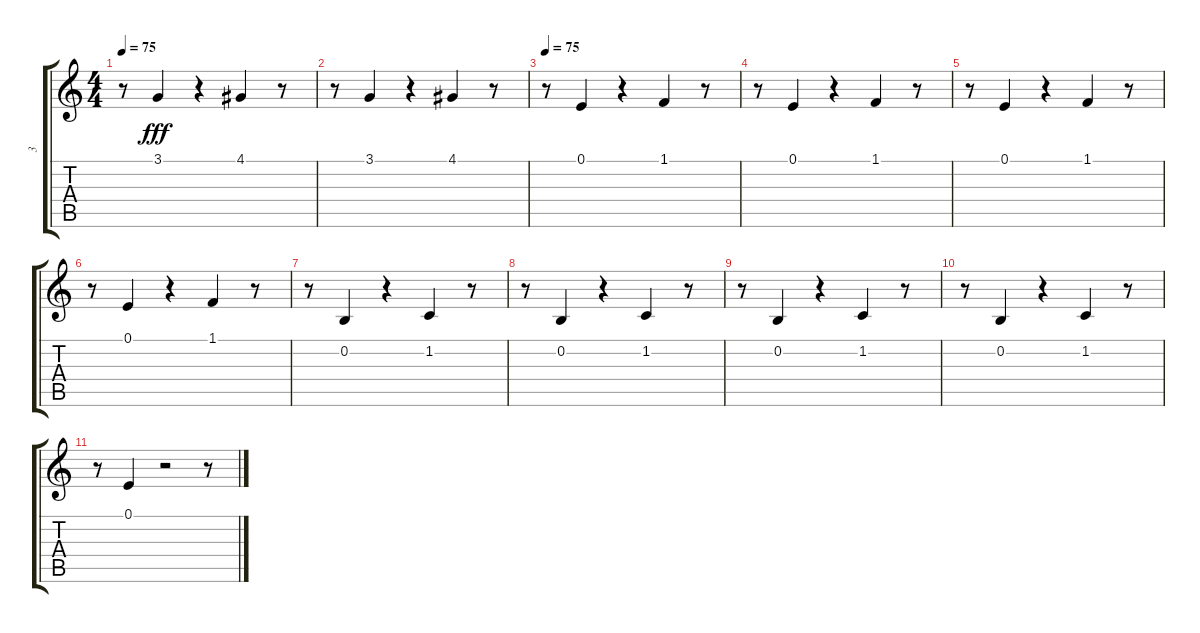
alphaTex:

\track ("3" "3") {instrument orchestralharp}
\staff {score tabs}
\tuning (E4 B3 G3 D3 A2 E2) {hide}
\ts (4 4)
\tempo 75
\clef g2
\ks c
r.8{dy fff} 3.1.4 r.4 4.1.4 r.8 |
r.8 3.1.4 r.4 4.1.4 r.8 |
\tempo 75
r.8 0.1.4{volume 14 balance 8} r.4 1.1.4 r.8 |
r.8 0.1.4 r.4 1.1.4 r.8 |
r.8 0.1.4 r.4 1.1.4 r.8 |
r.8 0.1.4 r.4 1.1.4 r.8 |
r.8 0.2.4 r.4 1.2.4 r.8 |
r.8 0.2.4 r.4 1.2.4 r.8 |
r.8 0.2.4 r.4 1.2.4 r.8 |
r.8 0.2.4 r.4 1.2.4 r.8 |
r.8 0.1.4 r.2 r.8
